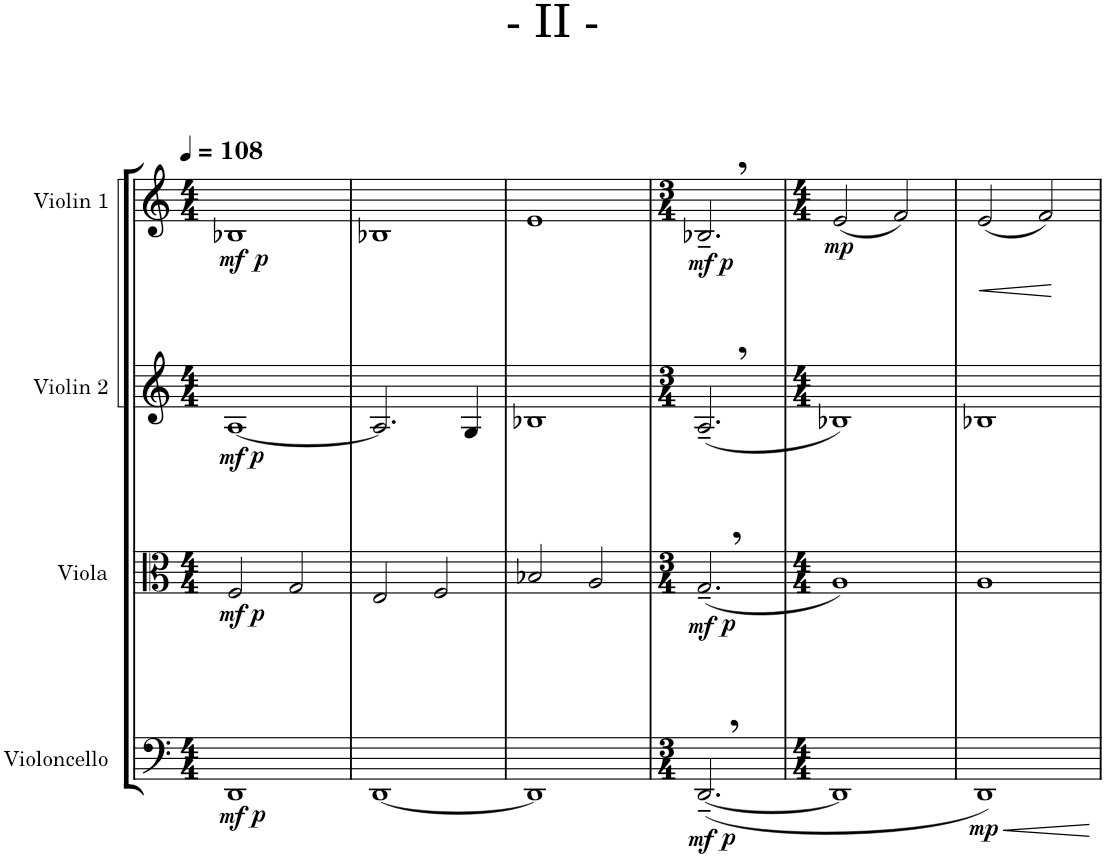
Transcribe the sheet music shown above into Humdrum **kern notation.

**kern	**dynam	**kern	**dynam	**kern	**dynam	**kern	**dynam
*part4	*part4	*part3	*part3	*part2	*part2	*part1	*part1
*staff4	*staff4	*staff3	*staff3	*staff2	*staff2	*staff1	*staff1
*I"Violoncello	*	*I"Viola	*	*I"Violin 2	*	*I"Violin 1	*
*I'Vc.	*	*I'Vla.	*	*I'Vln. 2	*	*I'Vln. 1	*
*clefF4	*	*clefC3	*	*clefG2	*	*clefG2	*
*k[]	*	*k[]	*	*k[]	*	*k[]	*
*M4/4	*	*M4/4	*	*M4/4	*	*M4/4	*
*MM108	*	*MM108	*	*MM108	*	*MM108	*
=1	=1	=1	=1	=1	=1	=1	=1
!	!LO:DY:b	!	!	!	!	!	!
!	!LO:DY:n=1:b	!	!LO:DY:b	!	!LO:DY:b	!	!
!	!	!	!	!	!LO:DY:n=1:b	!	!LO:DY:b
!	!	!	!	!	!	!	!LO:DY:n=1:b
1DD	mf p	2F/	mf	[1A	mf p	1B-X	mf p
!	!	!	!LO:DY:b	!	!	!	!
.	.	2G/	p	.	.	.	.
=2	=2	=2	=2	=2	=2	=2	=2
[1DD	.	2E/	.	2.A/]	.	1B-X	.
.	.	2F/	.	.	.	.	.
.	.	.	.	4G/	.	.	.
=3	=3	=3	=3	=3	=3	=3	=3
1DD]	.	2B-X/	.	1B-X	.	1e	.
.	.	2A/	.	.	.	.	.
=4	=4	=4	=4	=4	=4	=4	=4
*M3/4	*	*M3/4	*	*M3/4	*	*M3/4	*
!	!LO:DY:b	!	!	!	!	!	!
!	!LO:DY:n=1:b	!	!LO:DY:b	!	!	!	!
!	!	!	!LO:DY:n=1:b	!	!	!	!LO:DY:b
!	!	!	!	!	!	!	!LO:DY:n=1:b
([2.DD~,/	mf p	(2.G~,/	mf p	(2.A~,/	.	2.B-X~,/	mf p
=5	=5	=5	=5	=5	=5	=5	=5
*M4/4	*	*M4/4	*	*M4/4	*	*M4/4	*
!	!	!	!	!	!	!	!LO:DY:b
1DD])	.	1A)	.	1B-X)	.	(2e/	mp
.	.	.	.	.	.	2f/)	.
=6	=6	=6	=6	=6	=6	=6	=6
!	!LO:HP:b	!	!	!	!	!	!LO:HP:b
!	!LO:DY:n=1:b	!	!	!	!	!	!
1DD	< mp	1A	.	1B-X	.	(2e/	<
.	.	.	.	.	.	2f/)	.
.	[	.	.	.	.	.	[
=	=	=	=	=	=	=	=
*-	*-	*-	*-	*-	*-	*-	*-
